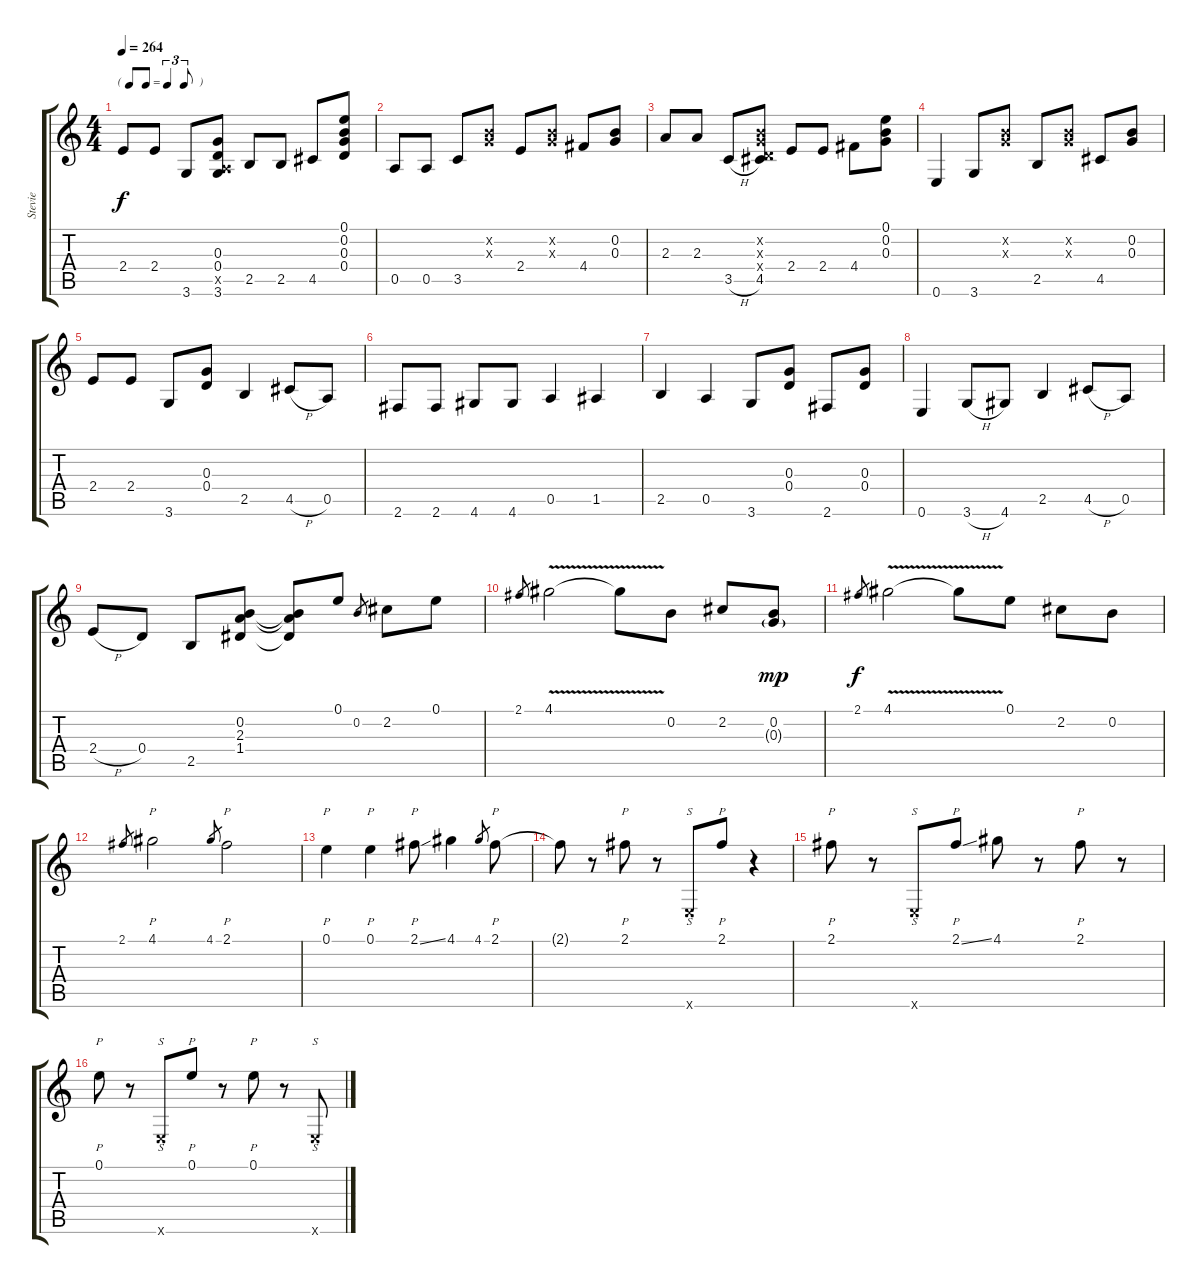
\track ("Stevie" "Stevie") {instrument distortionguitar}
\staff {score tabs}
\tuning (E4 B3 G3 D3 A2 E2) {hide}
\ts (4 4)
\tf triplet8th
\tempo 264
\clef g2
\ks c
2.4.8{dy f} 2.4.8 3.6.8 (0.3 0.4 0.5{x} 3.6).8 2.5.8 2.5.8 4.5.8 (0.1 0.2 0.3 0.4).8 |
0.5.8 0.5.8 3.5.8 (0.2{x} 0.3{x}).8 2.4.8 (0.2{x} 0.3{x}).8 4.4.8 (0.2 0.3).8 |
2.3.8 2.3.8 3.5{h}.8 (0.2{x} 0.3{x} 0.4{x} 4.5).8 2.4.8 2.4.8 4.4.8 (0.1 0.2 0.3).8 |
0.6.4 3.6.8 (0.2{x} 0.3{x}).8 2.5.8 (0.2{x} 0.3{x}).8 4.5.8 (0.2 0.3).8 |
2.4.8 2.4.8 3.6.8 (0.3 0.4).8 2.5.4 4.5{h}.8 0.5.8 |
2.6.8 2.6.8 4.6.8 4.6.8 0.5.4 1.5.4 |
2.5.4 0.5.4 3.6.8 (0.3 0.4).8 2.6.8 (0.3 0.4).8 |
0.6.4 3.6{h}.8 4.6.8 2.5.4 4.5{h}.8 0.5.8 |
2.4{h}.8 0.4.8 2.5.8 (0.2 2.3 1.4).8 (0.2{t} 2.3{t} 1.4{t}).8 0.1.8 0.2.8{gr} 2.2.8 0.1.8 |
2.1.8{gr} 4.1{v}.2 4.1{t}.8 0.2.8 2.2.8 (0.2 0.3{g}).8{dy mp} |
2.1.8{gr dy f} 4.1{v}.2 4.1{t}.8 0.1.8 2.2.8 0.2.8 |
2.1.8{gr} 4.1.2{p} 4.1.8{gr} 2.1.2{p} |
0.1.4{p} 0.1.4{p} 2.1{ss}.8{p} 4.1.4 4.1.8{gr} 2.1.8{p} |
2.1{t}.8 r.8 2.1.8{p} r.8 0.6{x}.8{s} 2.1.8{p} r.4 |
2.1.8{p} r.8 0.6{x}.8{s} 2.1{ss}.8{p} 4.1.8 r.8 2.1.8{p} r.8 |
0.1.8{p} r.8 0.6{x}.8{s} 0.1.8{p} r.8 0.1.8{p} r.8 0.6{x}.8{s}
